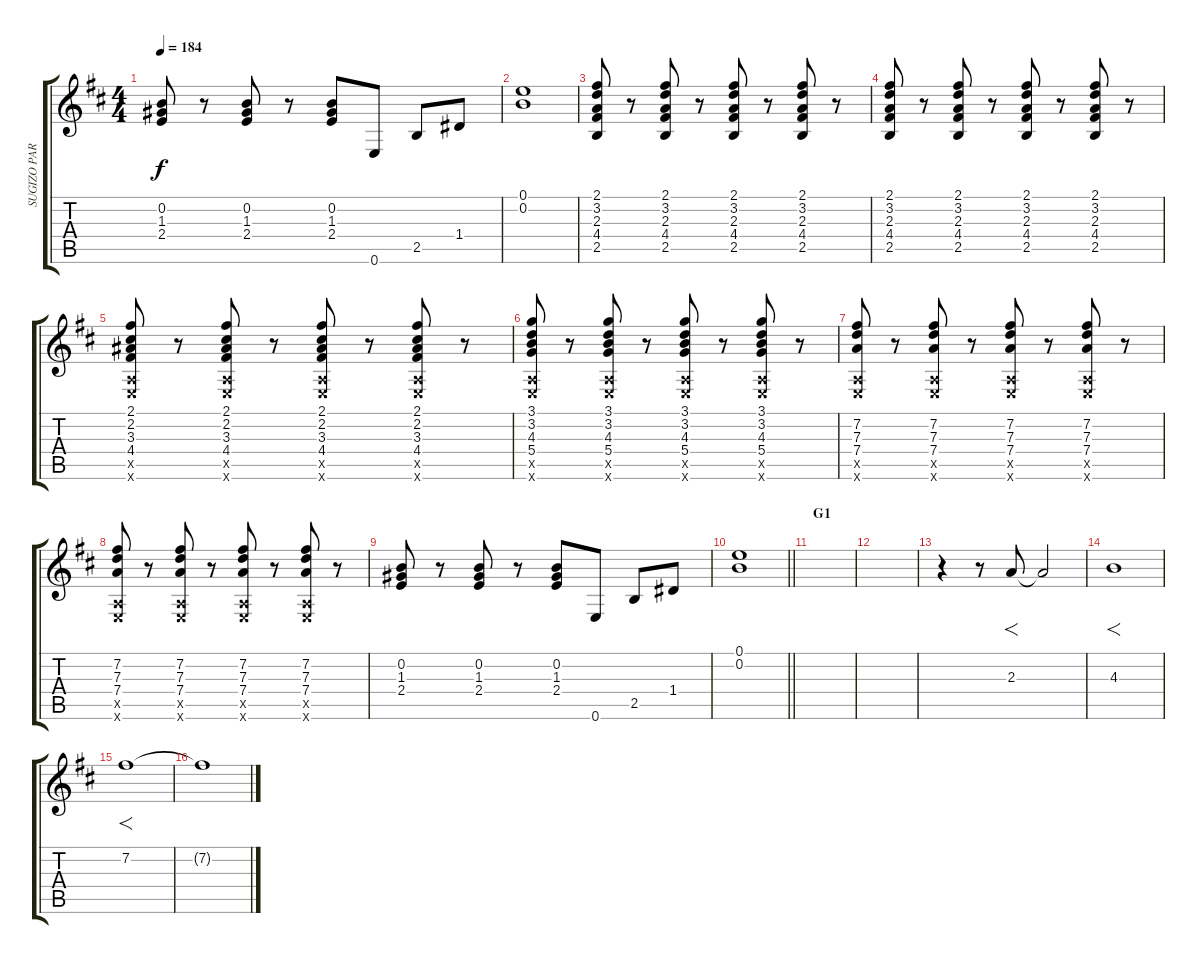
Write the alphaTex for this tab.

\track ("SUGIZO PART 2" "SUGIZO PAR") {instrument distortionguitar}
\staff {score tabs}
\tuning (E4 B3 G3 D3 A2 E2) {hide}
\ts (4 4)
\tempo 184
\clef g2
\ks bminor
(0.2 1.3 2.4).8{dy f} r.8 (0.2 1.3 2.4).8 r.8 (0.2 1.3 2.4).8 0.6.8 2.5.8 1.4.8 |
(0.1 0.2).1 |
(2.1 3.2 2.3 4.4 2.5).8 r.8 (2.1 3.2 2.3 4.4 2.5).8 r.8 (2.1 3.2 2.3 4.4 2.5).8 r.8 (2.1 3.2 2.3 4.4 2.5).8 r.8 |
(2.1 3.2 2.3 4.4 2.5).8 r.8 (2.1 3.2 2.3 4.4 2.5).8 r.8 (2.1 3.2 2.3 4.4 2.5).8 r.8 (2.1 3.2 2.3 4.4 2.5).8 r.8 |
(2.1 2.2 3.3 4.4 0.5{x} 0.6{x}).8 r.8 (2.1 2.2 3.3 4.4 0.5{x} 0.6{x}).8 r.8 (2.1 2.2 3.3 4.4 0.5{x} 0.6{x}).8 r.8 (2.1 2.2 3.3 4.4 0.5{x} 0.6{x}).8 r.8 |
(3.1 3.2 4.3 5.4 0.5{x} 0.6{x}).8 r.8 (3.1 3.2 4.3 5.4 0.5{x} 0.6{x}).8 r.8 (3.1 3.2 4.3 5.4 0.5{x} 0.6{x}).8 r.8 (3.1 3.2 4.3 5.4 0.5{x} 0.6{x}).8 r.8 |
(7.2 7.3 7.4 0.5{x} 0.6{x}).8 r.8 (7.2 7.3 7.4 0.5{x} 0.6{x}).8 r.8 (7.2 7.3 7.4 0.5{x} 0.6{x}).8 r.8 (7.2 7.3 7.4 0.5{x} 0.6{x}).8 r.8 |
(7.2 7.3 7.4 0.5{x} 0.6{x}).8 r.8 (7.2 7.3 7.4 0.5{x} 0.6{x}).8 r.8 (7.2 7.3 7.4 0.5{x} 0.6{x}).8 r.8 (7.2 7.3 7.4 0.5{x} 0.6{x}).8 r.8 |
(0.2 1.3 2.4).8 r.8 (0.2 1.3 2.4).8 r.8 (0.2 1.3 2.4).8 0.6.8 2.5.8 1.4.8 |
\barLineRight lightlight
(0.1 0.2).1 |
\section ("" "G1")
|
|
r.4{volume 11} r.8 2.3.8{f} 2.3{t}.2 |
4.3.1{f} |
7.2.1{f} |
7.2{t}.1
